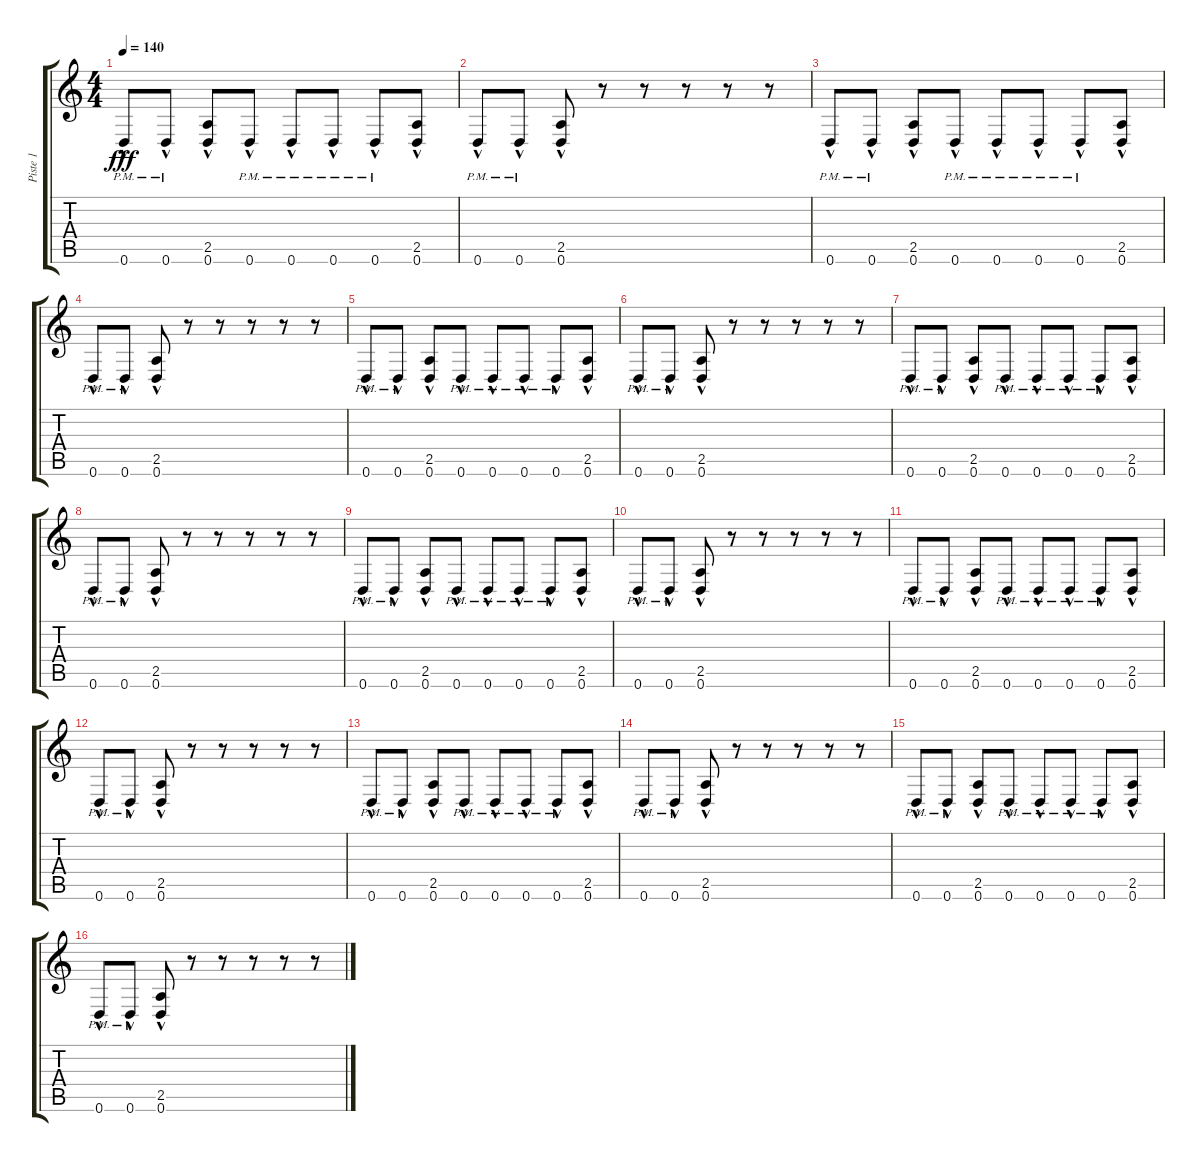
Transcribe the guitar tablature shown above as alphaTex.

\track ("Piste 1" "Piste 1") {instrument distortionguitar}
\staff {score tabs}
\tuning (D4 A3 F3 C3 G2 D2) {hide}
\ts (4 4)
\tempo 140
\clef g2
\ks c
0.6{hac pm}.8{dy fff} 0.6{hac pm}.8 (2.5{hac} 0.6{hac}).8 0.6{hac pm}.8 0.6{hac pm}.8 0.6{hac pm}.8 0.6{hac pm}.8 (2.5{hac} 0.6{hac}).8 |
0.6{hac pm}.8 0.6{hac pm}.8 (2.5{hac} 0.6{hac}).8 r.8 r.8 r.8 r.8 r.8 |
0.6{hac pm}.8 0.6{hac pm}.8 (2.5{hac} 0.6{hac}).8 0.6{hac pm}.8 0.6{hac pm}.8 0.6{hac pm}.8 0.6{hac pm}.8 (2.5{hac} 0.6{hac}).8 |
0.6{hac pm}.8 0.6{hac pm}.8 (2.5{hac} 0.6{hac}).8 r.8 r.8 r.8 r.8 r.8 |
0.6{hac pm}.8 0.6{hac pm}.8 (2.5{hac} 0.6{hac}).8 0.6{hac pm}.8 0.6{hac pm}.8 0.6{hac pm}.8 0.6{hac pm}.8 (2.5{hac} 0.6{hac}).8 |
0.6{hac pm}.8 0.6{hac pm}.8 (2.5{hac} 0.6{hac}).8 r.8 r.8 r.8 r.8 r.8 |
0.6{hac pm}.8 0.6{hac pm}.8 (2.5{hac} 0.6{hac}).8 0.6{hac pm}.8 0.6{hac pm}.8 0.6{hac pm}.8 0.6{hac pm}.8 (2.5{hac} 0.6{hac}).8 |
0.6{hac pm}.8 0.6{hac pm}.8 (2.5{hac} 0.6{hac}).8 r.8 r.8 r.8 r.8 r.8 |
0.6{hac pm}.8 0.6{hac pm}.8 (2.5{hac} 0.6{hac}).8 0.6{hac pm}.8 0.6{hac pm}.8 0.6{hac pm}.8 0.6{hac pm}.8 (2.5{hac} 0.6{hac}).8 |
0.6{hac pm}.8 0.6{hac pm}.8 (2.5{hac} 0.6{hac}).8 r.8 r.8 r.8 r.8 r.8 |
0.6{hac pm}.8 0.6{hac pm}.8 (2.5{hac} 0.6{hac}).8 0.6{hac pm}.8 0.6{hac pm}.8 0.6{hac pm}.8 0.6{hac pm}.8 (2.5{hac} 0.6{hac}).8 |
0.6{hac pm}.8 0.6{hac pm}.8 (2.5{hac} 0.6{hac}).8 r.8 r.8 r.8 r.8 r.8 |
0.6{hac pm}.8 0.6{hac pm}.8 (2.5{hac} 0.6{hac}).8 0.6{hac pm}.8 0.6{hac pm}.8 0.6{hac pm}.8 0.6{hac pm}.8 (2.5{hac} 0.6{hac}).8 |
0.6{hac pm}.8 0.6{hac pm}.8 (2.5{hac} 0.6{hac}).8 r.8 r.8 r.8 r.8 r.8 |
0.6{hac pm}.8 0.6{hac pm}.8 (2.5{hac} 0.6{hac}).8 0.6{hac pm}.8 0.6{hac pm}.8 0.6{hac pm}.8 0.6{hac pm}.8 (2.5{hac} 0.6{hac}).8 |
0.6{hac pm}.8 0.6{hac pm}.8 (2.5{hac} 0.6{hac}).8 r.8 r.8 r.8 r.8 r.8
